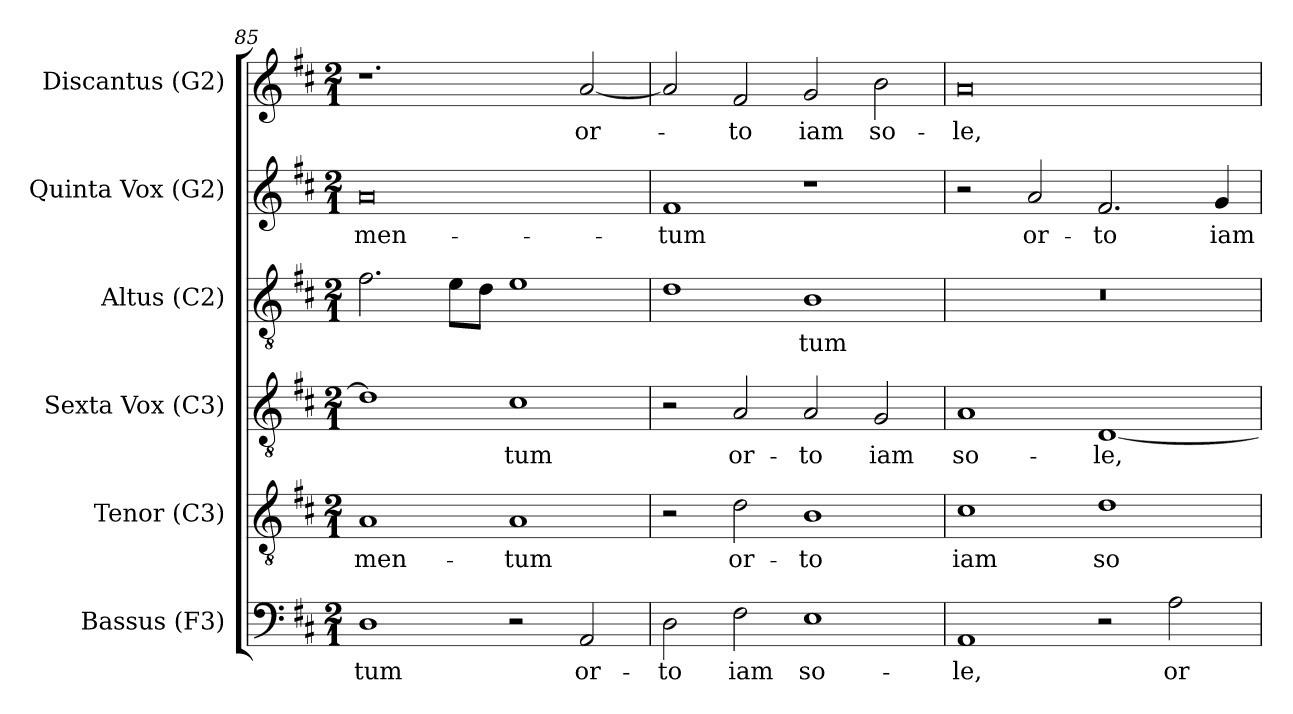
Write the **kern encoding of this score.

**kern	**text	**kern	**text	**kern	**text	**kern	**text	**kern	**text	**kern	**text
*part6	*part6	*part5	*part5	*part4	*part4	*part3	*part3	*part2	*part2	*part1	*part1
*staff6	*staff6	*staff5	*staff5	*staff4	*staff4	*staff3	*staff3	*staff2	*staff2	*staff1	*staff1
*I"Bassus (F3)	*	*I"Tenor (C3)	*	*I"Sexta Vox (C3)	*	*I"Altus (C2)	*	*I"Quinta Vox (G2)	*	*I"Discantus (G2)	*
*	*	*I'T	*	*I'SV	*	*	*	*I'QV	*	*	*
*clefF4	*	*clefGv2	*	*clefGv2	*	*clefGv2	*	*clefG2	*	*clefG2	*
*	*	*	*	*	*	*ITrd7c12	*	*	*	*	*
*k[f#c#]	*	*k[f#c#]	*	*k[f#c#]	*	*k[f#c#]	*	*k[f#c#]	*	*k[f#c#]	*
*D:	*	*D:	*	*D:	*	*D:	*	*D:	*	*D:	*
*M2/1	*	*M2/1	*	*M2/1	*	*M2/1	*	*M2/1	*	*M2/1	*
=85	=85	=85	=85	=85	=85	=85	=85	=85	=85	=85	=85
!	!LO:LY:b:color=#000000	!	!	!	!	!	!	!	!	!	!
!	!	!	!LO:LY:b:color=#000000	!	!	!	!	!	!	!	!
!	!	!	!	!	!	!	!	!	!LO:LY:b:color=#000000	!	!
1Di	-tum	1Ai	-men-	1di]	.	2.F#i\	.	0ai	-men-	1.r	.
.	.	.	.	.	.	8Ei\L	.	.	.	.	.
.	.	.	.	.	.	8Di\J	.	.	.	.	.
!	!	!	!LO:LY:b:color=#000000	!	!	!	!	!	!	!	!
!	!	!	!	!	!LO:LY:b:color=#000000	!	!	!	!	!	!
2r	.	1Ai	-tum	1c#i	-tum	1Ei	.	.	.	.	.
!	!LO:LY:b:color=#000000	!	!	!	!	!	!	!	!	!	!
!	!	!	!	!	!	!	!	!	!	!	!LO:LY:b:color=#000000
2AAi/	or-	.	.	.	.	.	.	.	.	[2ai/	or-
=86	=86	=86	=86	=86	=86	=86	=86	=86	=86	=86	=86
!	!LO:LY:b:color=#000000	!	!	!	!	!	!	!	!	!	!
!	!	!	!	!	!	!	!	!	!LO:LY:b:color=#000000	!	!
2Di\	-to	2r	.	2r	.	1Di	.	1f#i	-tum	2ai/]	.
!	!LO:LY:b:color=#000000	!	!	!	!	!	!	!	!	!	!
!	!	!	!LO:LY:b:color=#000000	!	!	!	!	!	!	!	!
!	!	!	!	!	!LO:LY:b:color=#000000	!	!	!	!	!	!
!	!	!	!	!	!	!	!	!	!	!	!LO:LY:b:color=#000000
2F#i\	iam	2di\	or-	2Ai/	or-	.	.	.	.	2f#i/	-to
!	!LO:LY:b:color=#000000	!	!	!	!	!	!	!	!	!	!
!	!	!	!LO:LY:b:color=#000000	!	!	!	!	!	!	!	!
!	!	!	!	!	!LO:LY:b:color=#000000	!	!	!	!	!	!
!	!	!	!	!	!	!	!LO:LY:b:color=#000000	!	!	!	!
!	!	!	!	!	!	!	!	!	!	!	!LO:LY:b:color=#000000
1Ei	so-	1Bi	-to	2Ai/	-to	1BBi	-tum	1r	.	2gi/	iam
!	!	!	!	!	!LO:LY:b:color=#000000	!	!	!	!	!	!
!	!	!	!	!	!	!	!	!	!	!	!LO:LY:b:color=#000000
.	.	.	.	2Gi/	iam	.	.	.	.	2bi\	so-
=87	=87	=87	=87	=87	=87	=87	=87	=87	=87	=87	=87
!	!LO:LY:b:color=#000000	!	!	!	!	!	!	!	!	!	!
!	!	!	!LO:LY:b:color=#000000	!	!	!	!	!	!	!	!
!	!	!	!	!	!LO:LY:b:color=#000000	!LO:N:vis=1	!	!	!	!	!
!	!	!	!	!	!	!	!	!	!	!	!LO:LY:b:color=#000000
1AAi	-le,	1c#i	iam	1Ai	so-	0r	.	2r	.	0ai	-le,
!	!	!	!	!	!	!	!	!	!LO:LY:b:color=#000000	!	!
.	.	.	.	.	.	.	.	2ai/	or-	.	.
!	!	!	!LO:LY:b:color=#000000	!	!	!	!	!	!	!	!
!	!	!	!	!	!LO:LY:b:color=#000000	!	!	!	!	!	!
!	!	!	!	!	!	!	!	!	!LO:LY:b:color=#000000	!	!
2r	.	1di	so-	[1Di	-le,	.	.	2.f#i/	-to	.	.
!	!LO:LY:b:color=#000000	!	!	!	!	!	!	!	!	!	!
2Ai\	or-	.	.	.	.	.	.	.	.	.	.
!	!	!	!	!	!	!	!	!	!LO:LY:b:color=#000000	!	!
.	.	.	.	.	.	.	.	4gi/	iam	.	.
=	=	=	=	=	=	=	=	=	=	=	=
*-	*-	*-	*-	*-	*-	*-	*-	*-	*-	*-	*-
